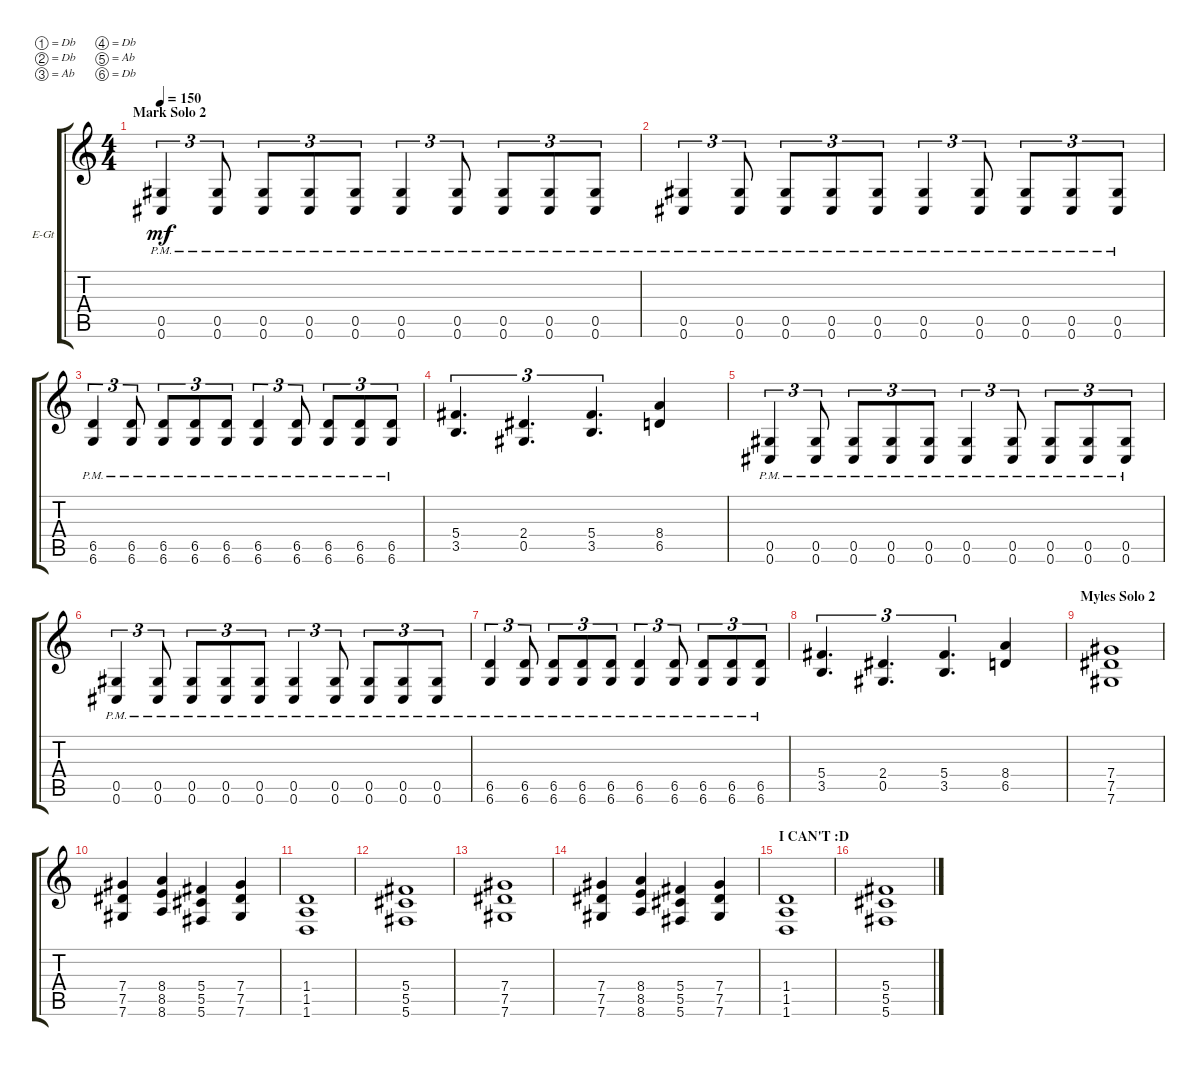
\defaultSystemsLayout 4
\bracketExtendMode groupsimilarinstruments
\firstSystemTrackNameOrientation horizontal
\otherSystemsTrackNameOrientation horizontal
\track ("Rhythm Guitar" "E-Gt") {instrument distortionguitar}
\staff {score tabs}
\tuning (Db4 Db4 Ab3 Db3 Ab2 Db2)
\ts (4 4)
\section ("" "Mark Solo 2")
\tempo 150
\clef g2
\ks c
(0.6{pm} 0.5{pm}).4{tu (3 2) dy mf} (0.6{pm} 0.5{pm}).8{tu (3 2)} (0.5{pm} 0.6{pm}).8{tu (3 2)} (0.6{pm} 0.5{pm}).8{tu (3 2)} (0.6{pm} 0.5{pm}).8{tu (3 2)} (0.6{pm} 0.5{pm}).4{tu (3 2)} (0.6{pm} 0.5{pm}).8{tu (3 2)} (0.5{pm} 0.6{pm}).8{tu (3 2)} (0.6{pm} 0.5{pm}).8{tu (3 2)} (0.6{pm} 0.5{pm}).8{tu (3 2)} |
(0.6{pm} 0.5{pm}).4{tu (3 2)} (0.6{pm} 0.5{pm}).8{tu (3 2)} (0.5{pm} 0.6{pm}).8{tu (3 2)} (0.6{pm} 0.5{pm}).8{tu (3 2)} (0.6{pm} 0.5{pm}).8{tu (3 2)} (0.6{pm} 0.5{pm}).4{tu (3 2)} (0.6{pm} 0.5{pm}).8{tu (3 2)} (0.5{pm} 0.6{pm}).8{tu (3 2)} (0.6{pm} 0.5{pm}).8{tu (3 2)} (0.6{pm} 0.5{pm}).8{tu (3 2)} |
(6.6{pm} 6.5{pm}).4{tu (3 2)} (6.6{pm} 6.5{pm}).8{tu (3 2)} (6.5{pm} 6.6{pm}).8{tu (3 2)} (6.6{pm} 6.5{pm}).8{tu (3 2)} (6.6{pm} 6.5{pm}).8{tu (3 2)} (6.6{pm} 6.5{pm}).4{tu (3 2)} (6.6{pm} 6.5{pm}).8{tu (3 2)} (6.5{pm} 6.6{pm}).8{tu (3 2)} (6.6{pm} 6.5{pm}).8{tu (3 2)} (6.6{pm} 6.5{pm}).8{tu (3 2)} |
(3.5 5.4).4{d tu (3 2)} (0.5 2.4).4{d tu (3 2)} (3.5 5.4).4{d tu (3 2)} (6.5 8.4).4 |
(0.6{pm} 0.5{pm}).4{tu (3 2)} (0.6{pm} 0.5{pm}).8{tu (3 2)} (0.5{pm} 0.6{pm}).8{tu (3 2)} (0.6{pm} 0.5{pm}).8{tu (3 2)} (0.6{pm} 0.5{pm}).8{tu (3 2)} (0.6{pm} 0.5{pm}).4{tu (3 2)} (0.6{pm} 0.5{pm}).8{tu (3 2)} (0.5{pm} 0.6{pm}).8{tu (3 2)} (0.6{pm} 0.5{pm}).8{tu (3 2)} (0.6{pm} 0.5{pm}).8{tu (3 2)} |
(0.6{pm} 0.5{pm}).4{tu (3 2)} (0.6{pm} 0.5{pm}).8{tu (3 2)} (0.5{pm} 0.6{pm}).8{tu (3 2)} (0.6{pm} 0.5{pm}).8{tu (3 2)} (0.6{pm} 0.5{pm}).8{tu (3 2)} (0.6{pm} 0.5{pm}).4{tu (3 2)} (0.6{pm} 0.5{pm}).8{tu (3 2)} (0.5{pm} 0.6{pm}).8{tu (3 2)} (0.6{pm} 0.5{pm}).8{tu (3 2)} (0.6{pm} 0.5{pm}).8{tu (3 2)} |
(6.6{pm} 6.5{pm}).4{tu (3 2)} (6.6{pm} 6.5{pm}).8{tu (3 2)} (6.5{pm} 6.6{pm}).8{tu (3 2)} (6.6{pm} 6.5{pm}).8{tu (3 2)} (6.6{pm} 6.5{pm}).8{tu (3 2)} (6.6{pm} 6.5{pm}).4{tu (3 2)} (6.6{pm} 6.5{pm}).8{tu (3 2)} (6.5{pm} 6.6{pm}).8{tu (3 2)} (6.6{pm} 6.5{pm}).8{tu (3 2)} (6.6{pm} 6.5{pm}).8{tu (3 2)} |
(3.5 5.4).4{d tu (3 2)} (0.5 2.4).4{d tu (3 2)} (3.5 5.4).4{d tu (3 2)} (6.5 8.4).4 |
\section ("" "Myles Solo 2")
(7.6 7.5 7.4).1 |
(7.4 7.5 7.6).4 (8.6 8.5 8.4).4 (5.4 5.5 5.6).4 (7.6 7.5 7.4).4 |
(1.6 1.5 1.4).1 |
(5.6 5.5 5.4).1 |
(7.6 7.5 7.4).1 |
(7.4 7.5 7.6).4 (8.6 8.5 8.4).4 (5.4 5.5 5.6).4 (7.6 7.5 7.4).4 |
\section ("" "I CAN'T :D")
(1.6 1.5 1.4).1 |
(5.6 5.5 5.4).1
